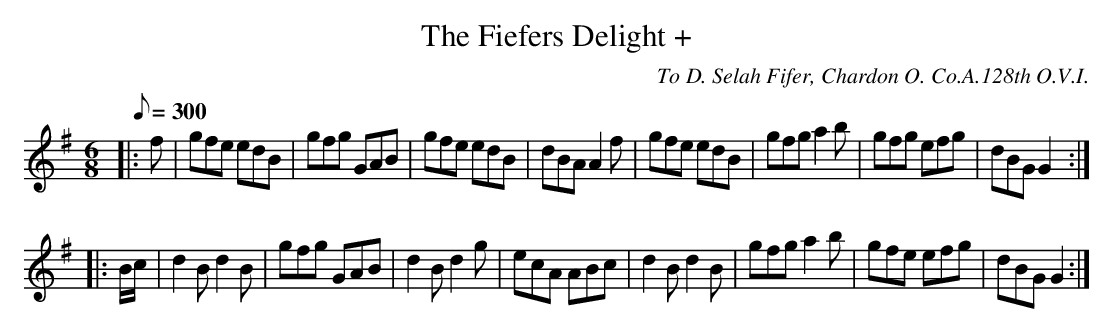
X:1
T:The Fiefers Delight +
C:To D. Selah Fifer, Chardon O. Co.A.128th O.V.I.
M:6/8
L:1/8
Q:1/8=300
K:G
|: f|gfe edB|gfg GAB|gfe edB|dBA A2f|gfe edB|gfg a2b|gfg efg|dBG G2 :|
|: B/c/|d2B d2B|gfg GAB|d2B d2g|ecA ABc|d2B d2B|gfg a2b|gfe efg|dBG G2 :|
